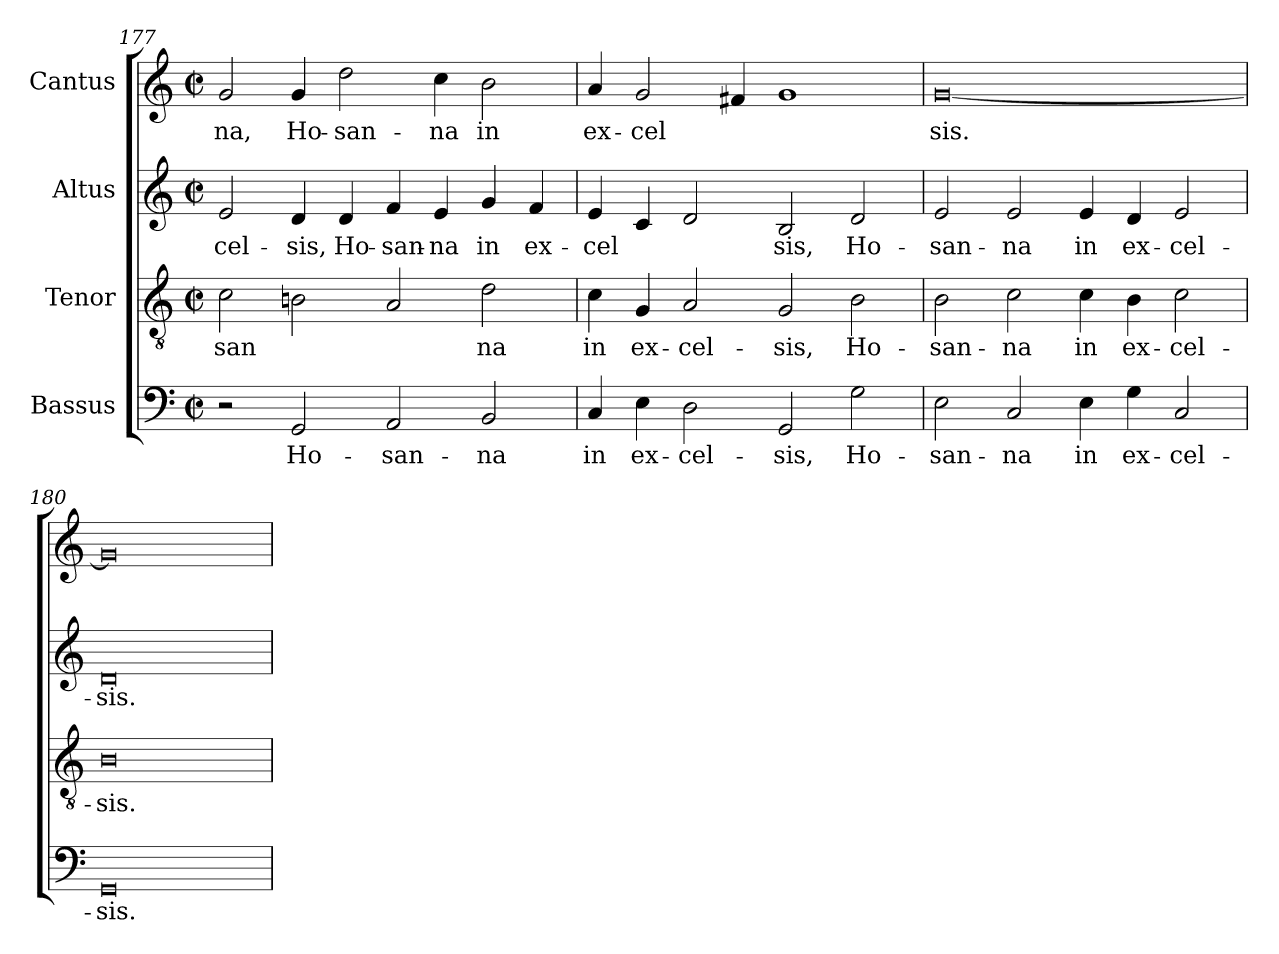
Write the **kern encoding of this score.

**kern	**text	**kern	**text	**kern	**text	**kern	**text
*part4	*part4	*part3	*part3	*part2	*part2	*part1	*part1
*staff4	*staff4	*staff3	*staff3	*staff2	*staff2	*staff1	*staff1
*I"Bassus	*	*I"Tenor	*	*I"Altus	*	*I"Cantus	*
*clefF4	*	*clefGv2	*	*clefG2	*	*clefG2	*
*k[]	*	*k[]	*	*k[]	*	*k[]	*
*C:	*	*C:	*	*C:	*	*C:	*
*M2/2	*	*M2/2	*	*M2/2	*	*M2/2	*
*met(c|)	*	*met(c|)	*	*met(c|)	*	*met(c|)	*
=177	=177	=177	=177	=177	=177	=177	=177
!	!	!	!LO:LY:b	!	!LO:LY:b:cj	!	!LO:LY:b:cj
2r	.	2c\	-san-	2e/	-cel-	2g/	-na,
!	!LO:LY:b:cj	!	!LO:LY:b	!	!LO:LY:b:cj	!	!LO:LY:b:cj
2GG/	Ho-	2Bn\	--	4d/	-sis,	4g/	Ho-
!	!	!	!	!	!LO:LY:b:cj	!	!LO:LY:b:cj
.	.	.	.	4d/	Ho-	2dd\	-san-
!	!LO:LY:b:cj	!	!LO:LY:b	!	!LO:LY:b:cj	!	!
2AA/	-san-	2A/	--	4f/	-san-	.	.
!	!	!	!	!	!LO:LY:b:cj	!	!LO:LY:b:cj
.	.	.	.	4e/	-na	4cc\	-na
!	!LO:LY:b:cj	!	!LO:LY:b	!	!LO:LY:b:cj	!	!LO:LY:b:cj
2BB/	-na	2d\	-na	4g/	in	2b\	in
!	!	!	!	!	!LO:LY:b:cj	!	!
.	.	.	.	4f/	ex-	.	.
=178	=178	=178	=178	=178	=178	=178	=178
!	!LO:LY:b:cj	!	!LO:LY:b	!	!LO:LY:b:cj	!	!LO:LY:b:cj
4C/	in	4c\	in	4e/	-cel-	4a/	ex-
!	!LO:LY:b:cj	!	!LO:LY:b	!	!LO:LY:b:cj	!	!LO:LY:b:cj
4E\	ex-	4G/	ex-	4c/	--	2g/	-cel-
!	!LO:LY:b:cj	!	!LO:LY:b	!	!LO:LY:b:cj	!	!
2D\	-cel-	2A/	-cel-	2d/	--	.	.
!	!	!	!	!	!	!	!LO:LY:b:cj
.	.	.	.	.	.	4f#X/	--
!	!LO:LY:b:cj	!	!LO:LY:b	!	!LO:LY:b:cj	!	!LO:LY:b:cj
2GG/	-sis,	2G/	-sis,	2B/	-sis,	1g	--
!	!LO:LY:b:cj	!	!LO:LY:b	!	!LO:LY:b:cj	!	!
2G\	Ho-	2B\	Ho-	2d/	Ho-	.	.
=179	=179	=179	=179	=179	=179	=179	=179
!	!LO:LY:b:cj	!	!LO:LY:b	!	!LO:LY:b:cj	!	!LO:LY:b:cj
2E\	-san-	2B\	-san-	2e/	-san-	[<0g	-sis.
!	!LO:LY:b:cj	!	!LO:LY:b	!	!LO:LY:b:cj	!	!
2C/	-na	2c\	-na	2e/	-na	.	.
!	!LO:LY:b:cj	!	!LO:LY:b	!	!LO:LY:b:cj	!	!
4E\	in	4c\	in	4e/	in	.	.
!	!LO:LY:b:cj	!	!LO:LY:b	!	!LO:LY:b:cj	!	!
4G\	ex-	4B\	ex-	4d/	ex-	.	.
!	!LO:LY:b:cj	!	!LO:LY:b	!	!LO:LY:b:cj	!	!
2C/	-cel-	2c\	-cel-	2e/	-cel-	.	.
=180	=180	=180	=180	=180	=180	=180	=180
!	!LO:LY:b:cj	!	!LO:LY:b	!	!LO:LY:b:cj	!	!LO:LY:b:cj
0GG	-sis.	0B	-sis.	0d	-sis.	0g]	.
=!	=!	=!	=!	=!	=!	=!	=!
*-	*-	*-	*-	*-	*-	*-	*-
